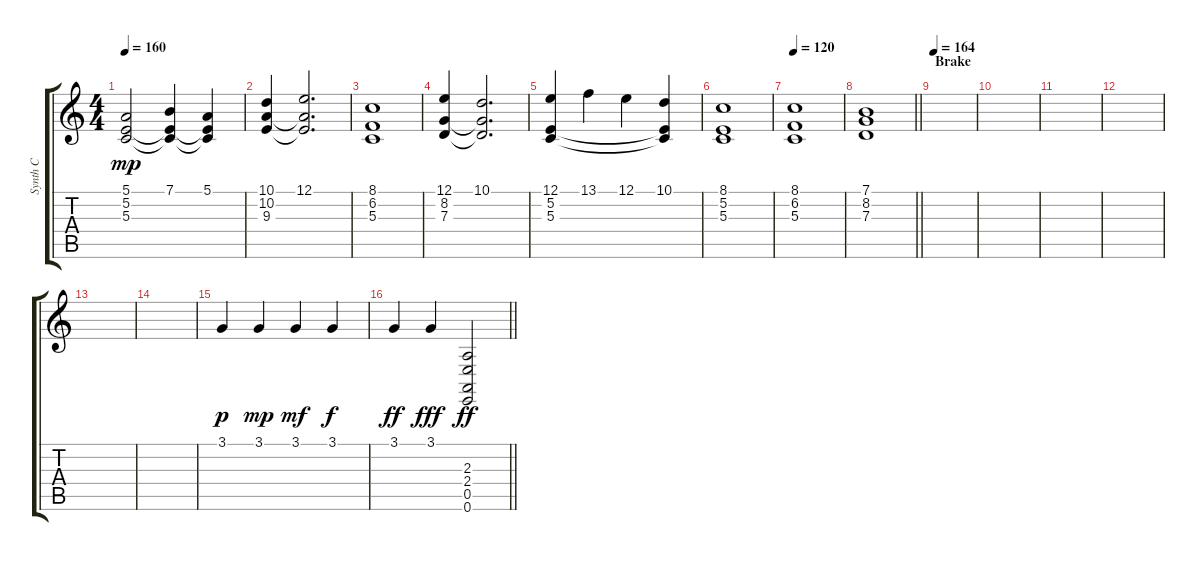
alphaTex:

\track ("Synth C" "Synth C") {instrument pad2warm}
\staff {score tabs}
\tuning (E4 B3 G3 D3 A2 E2) {hide}
\ts (4 4)
\tempo 160
\clef g2
\ks c
(5.1 5.2 5.3).2{dy mp} (7.1 5.2{t} 5.3{t}).4 (5.1 5.2{t} 5.3{t}).4 |
(10.1 10.2 9.3).4 (12.1 10.2{t} 9.3{t}).2{d} |
(8.1 6.2 5.3).1 |
(12.1 8.2 7.3).4 (10.1 8.2{t} 7.3{t}).2{d} |
(12.1 5.2 5.3).4 13.1.4 12.1.4 (10.1 5.2{t} 5.3{t}).4 |
(8.1 5.2 5.3).1 |
\tempo 120
(8.1 6.2 5.3).1 |
\barLineRight lightlight
(7.1 8.2 7.3).1 |
\section ("" "Brake")
\tempo 164
|
|
|
|
|
|
3.1.4{dy p balance 3 instrument reversecymbal} 3.1.4{dy mp balance 13} 3.1.4{dy mf balance 3} 3.1.4{dy f balance 13} |
\barLineRight lightlight
3.1.4{dy ff balance 3 instrument reversecymbal} 3.1.4{dy fff balance 13} (2.3 2.4 0.5 0.6).2{dy ff balance 8 instrument gunshot}
